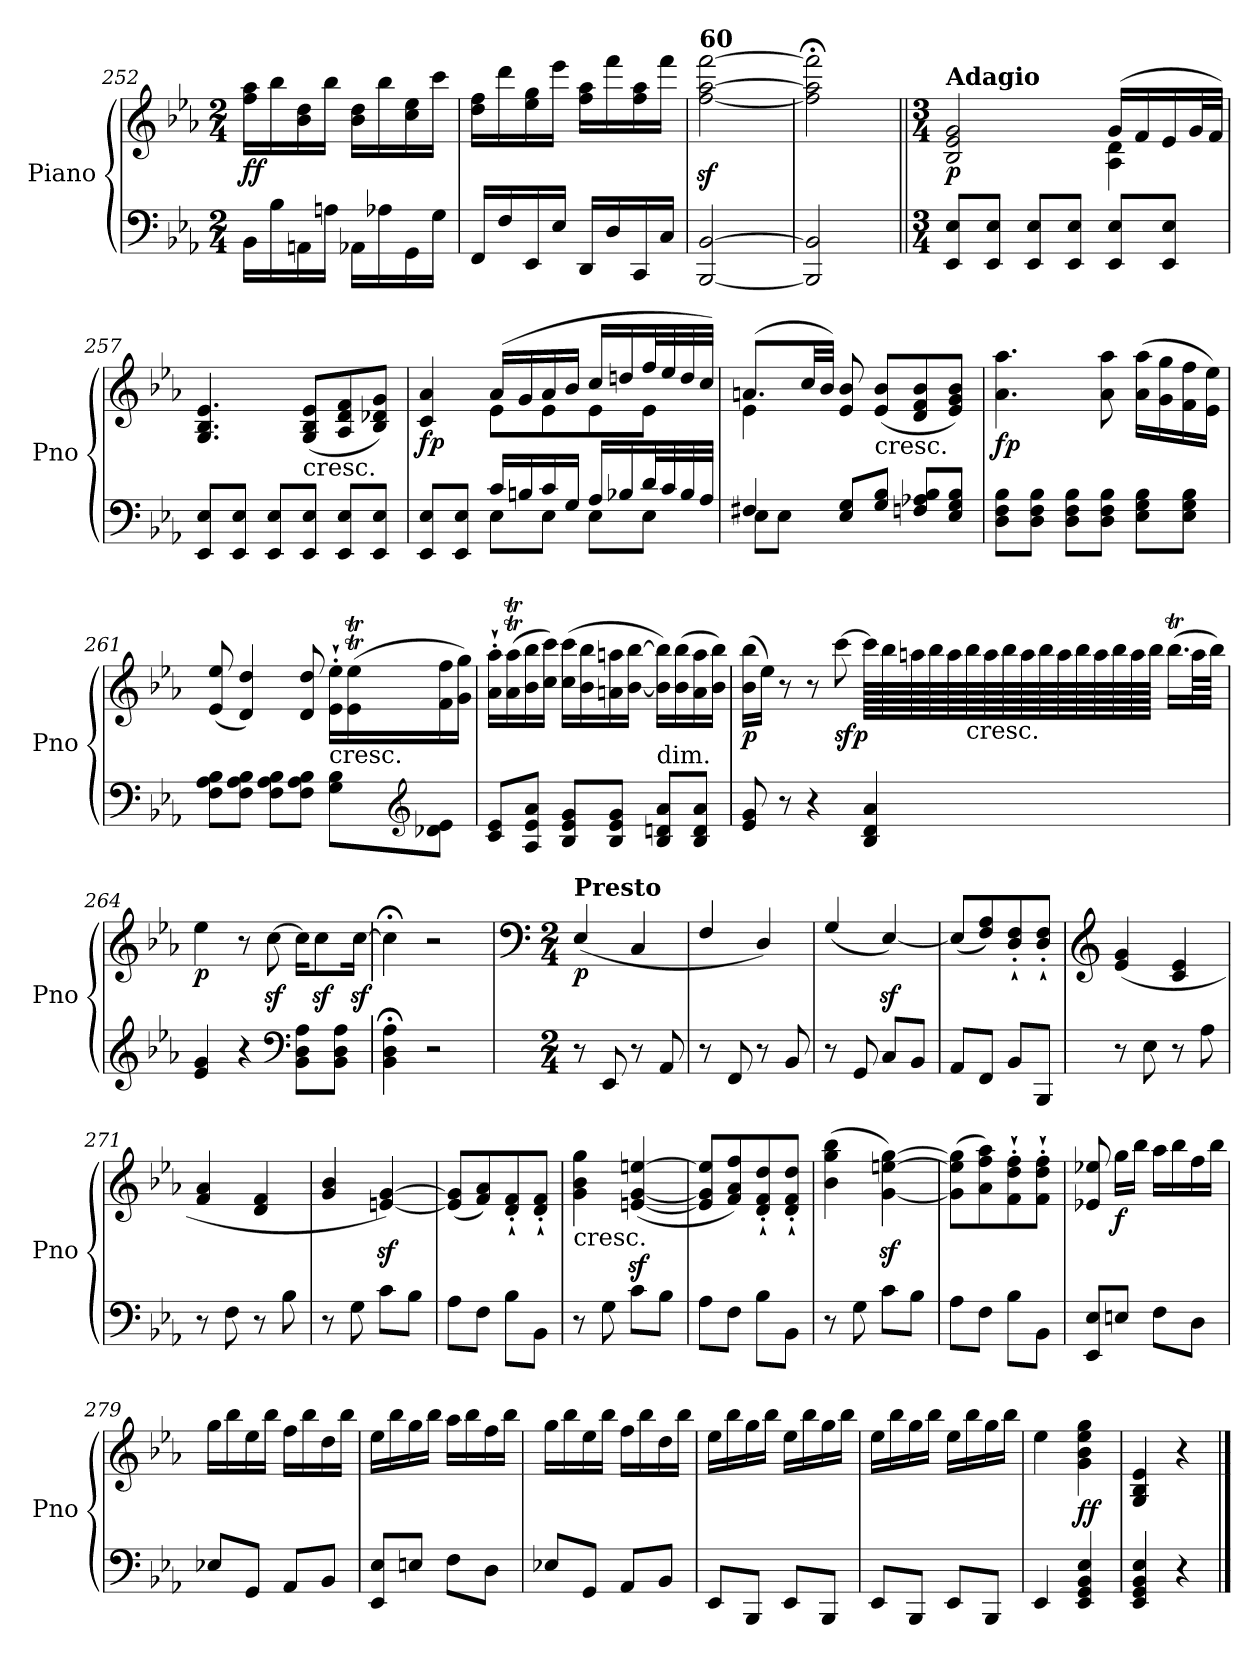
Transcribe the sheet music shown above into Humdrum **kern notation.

**kern	**kern	**dynam
*part1	*part1	*part1
*staff2	*staff1	*staff1/2
*I"Piano	*	*
*I'Pno	*	*
*clefF4	*clefG2	*
*k[b-e-a-]	*k[b-e-a-]	*
*E-:	*E-:	*
*M2/4	*M2/4	*
=252	=252	=252
!	!	!LO:DY:b
16BB-\LL	16ff\ 16aa-\LL	ff
16B-\	16bb-\	.
16AAn\	16b-\ 16dd\	.
16An\JJ	16bb-\JJ	.
16AA-X\LL	16b-\ 16dd\LL	.
16A-X\	16bb-\	.
16GG\	16cc\ 16ee-\	.
16G\JJ	16ccc\JJ	.
=253	=253	=253
16FF/LL	16dd\ 16ff\LL	.
16F/	16ddd\	.
16EE-/	16ee-\ 16gg\	.
16E-/JJ	16eee-\JJ	.
16DD/LL	16ff\ 16aa-\LL	.
16D/	16fff\	.
16CC/	16ff\ 16aa-\	.
16C/JJ	16fff\JJ	.
=254	=254	=254
!	!LO:TX:a:B:t=60	!
[2BBB-/ [2BB-/	[2ff\z< [2aa-\z< [2fff\z<	.
=255	=255	=255
2BBB-/] 2BB-/]	2ff\];< 2aa-\];< 2fff\];<	.
!!LO:LB:g=z
=256||	=256||	=256||
*M3/4	*M3/4	*
*	*^	*
!	!LO:TX:a:B:t=Adagio	!	!
!	!	!	!LO:DY:b
8EE-/ 8E-/L	2B-/ 2e-/ 2g/	2ryy	p
8EE-/ 8E-/J	.	.	.
8EE-/ 8E-/L	.	.	.
8EE-/ 8E-/J	.	.	.
8EE-/ 8E-/L	(>16g/LL	4A-\ 4d\	.
.	16f/	.	.
8EE-/ 8E-/J	16e-/	.	.
.	32g/L	.	.
.	32f/JJJ)	.	.
*	*v	*v	*
=257	=257	=257
8EE-/ 8E-/L	4.G/ 4.B-/ 4.e-/	.
8EE-/ 8E-/J	.	.
8EE-/ 8E-/L	.	.
!	!LO:TX:b:t=cresc.	!
8EE-/ 8E-/J	(<8G/ 8B-/ 8e-/L	.
8EE-/ 8E-/L	8A-/ 8d/ 8f/	.
8EE-/ 8E-/J	8B-/ 8d-X/ 8g/J)	.
=258	=258	=258
*^	*^	*
!	!	!	!	!LO:DY:b
8EE-/ 8E-/L	4ryy	4c/ 4a-/	4ryy	fp
8EE-/ 8E-/J	.	.	.	.
16c/LL	8E-\L	(>16a-/LL	8e-\L	.
16Bn/	.	16g/	.	.
16c/	8E-\J	16a-/	8e-\	.
16G/JJ	.	16b-/JJ	.	.
16A-/LL	8E-\L	16cc/LL	8e-\	.
16B-X/	.	16ddn/	.	.
32d/L	8E-\J	32ff/L	8e-\J	.
32c/	.	32ee-/	.	.
32B-/	.	32dd/	.	.
32A-/JJJ	.	32cc/JJJ)	.	.
!!LO:LB:g=z	!!
=259	=259	=259	=259	=259
4F#X/	8E-\L	(>8.an/L	4e-\	.
.	8E-\J	.	.	.
.	.	32cc/LL	.	.
.	.	32b-/JJJ)	.	.
8E-/ 8G/L	2ryy	8e-/ 8b-/	2ryy	.
!	!	!LO:TX:b:t=cresc.	!	!
8G/ 8B-/J	.	(>8e-/ 8b-/L	.	.
8Fn/ 8A-X/ 8B-/L	.	8d/ 8f/ 8b-/	.	.
8E-/ 8G/ 8B-/J	.	8e-/ 8g/ 8b-/J)	.	.
*v	*v	*	*	*
*	*v	*v	*
=260	=260	=260
!	!	!LO:DY:b
8D\ 8F\ 8B-\L	4.a-\ 4.aa-\	fp
8D\ 8F\ 8B-\J	.	.
8D\ 8F\ 8B-\L	.	.
8D\ 8F\ 8B-\J	8a-\ 8aa-\	.
8E-\ 8G\ 8B-\L	(>16a-\ 16aa-\LL	.
.	16g\ 16gg\	.
8E-\ 8G\ 8B-\J	16f\ 16ff\	.
.	16e-\ 16ee-\JJ)	.
=261	=261	=261
*	*^	*
8F\ 8A-\ 8B-\L	(>8e-/ 8ee-/	40%23ryy	.
8F\ 8A-\ 8B-\J	4d/ 4dd/)	.	.
8F\ 8A-\ 8B-\L	.	.	.
8F\ 8A-\ 8B-\J	8d/ 8dd/	.	.
!	!LO:TX:b:t=cresc.	!	!
8G\ 8B-\L	16e-\'` 16ee-\'`LL	.	.
.	(<16e-\T 16ee-\T	.	.
*	*	*Xtuplet	*
.	.	80ffLLLLyy	.
.	.	80ee-yy	.
.	.	80ddyy	.
.	.	80ee-JJJJyy	.
*clefG2	*	*	*
8d-X\ 8e-\J	16f\ 16ff\	8ryy	.
.	16g\ 16gg\JJ)	.	.
*	*v	*v	*
!!LO:LB:g=z
=262	=262	=262
8c/ 8e-/L	16a-\'` 16aa-\'`LL	.
.	(>16a-\T 16aa-\T	.
8A-/ 8e-/ 8a-/J	16b-\ 16bb-\	.
.	16cc\ 16ccc\JJ)	.
8B-/ 8e-/ 8g/L	(>16cc\ 16ccc\LL	.
.	16b-\ 16bb-\	.
8B-/ 8e-/ 8g/J	16an\ 16aan\	.
.	[16b-\ [16bb-\JJ	.
!LO:TX:a:t=dim.	!	!
8B-/ 8dn/ 8a-/L	16b-\] 16bb-\]LL)	.
.	(>16b-\ 16bb-\	.
8B-/ 8d/ 8a-/J	16a\ 16aa\	.
.	16b-\ 16bb-\JJ)	.
!!LO:LB:g=z
=263	=263	=263
!	!	!LO:DY:b
8e-/ 8g/	(>16b-\ 16bb-\LL	p
.	16ee-\JJ)	.
8r	8r	.
4r	8r	.
!	!	!LO:DY:b
.	[8ccc\	sfp
4B-/ 4d/ 4a-/	128ccc\LLLLL]	.
.	128bb-\	.
.	128aan\	.
.	128bb-\	.
.	128aa\	.
!	!LO:TX:b:t=cresc.	!
.	128bb-\	.
.	128aa\	.
.	128bb-\	.
.	128aa\	.
.	128bb-\	.
.	128aa\	.
.	128bb-\	.
.	128aa\	.
.	128bb-\	.
.	128aa\	.
.	128bb-\JJJJJ	.
.	(>16.bb-T\LL	.
.	64aa\LL	.
.	64bb-\JJJJ)	.
=264	=264	=264
!	!	!LO:DY:b
4e-/ 4g/	4ee-\	p
4r	8r	.
.	[8ccz<\	.
*clefF4	*	*
8BB-\ 8D\ 8A-\L	16cc\KL]	.
.	8ccz<\	.
8BB-\ 8D\ 8A-\J	.	.
.	[16ccz<\Jk	.
=265	=265	=265
4BB-\;< 4D\;< 4A-\;<	4cc;<\]	.
2r	2r	.
!!LO:PB:g=z
=266	=266	=266
*	*clefF4	*
*M2/4	*M2/4	*
!	!LO:TX:a:B:t=Presto	!
!	!	!LO:DY:b
8r	(>4E-/	p
8EE-/	.	.
8r	4C/	.
8AA-/	.	.
=267	=267	=267
8r	4F/	.
8FF/	.	.
8r	4D/)	.
8BB-/	.	.
=268	=268	=268
8r	(<4G/	.
8GG/	.	.
8C/L	[4E-z</)	.
8BB-/J	.	.
=269	=269	=269
8AA-/L	(<8E-/L]	.
8FF/J	8F/ 8A-/)	.
8BB-/L	8D/'` 8F/'`	.
8BBB-/J	8D/'` 8F/'`J	.
=270	=270	=270
*	*clefG2	*
8r	(>4e-/ 4g/	.
8E-\	.	.
8r	4c/ 4e-/	.
8A-\	.	.
=271	=271	=271
8r	4f/ 4a-/	.
8F\	.	.
8r	4d/ 4f/	.
8B-\	.	.
=272	=272	=272
8r	4g/ 4b-/	.
8G\	.	.
8c\L	[4en/z< [4g/z<)	.
8B-\J	.	.
=273	=273	=273
8A-\L	(<8e/] 8g/]L	.
8F\J	8f/ 8a-/)	.
8B-\L	8d/'` 8f/'`	.
8BB-\J	8d/'` 8f/'`J	.
=274	=274	=274
!	!LO:TX:b:t=cresc.	!
8r	4g\ 4b-\ 4gg\	.
8G\	.	.
8c\L	(<[4en/z< [4g/z< [4een/z<	.
8B-\J	.	.
!!LO:LB:g=z
=275	=275	=275
8A-\L	8e/] 8g/] 8ee/]L	.
8F\J	8f/ 8a-/ 8ff/)	.
8B-\L	8d/'` 8f/'` 8dd/'`	.
8BB-\J	8d/'` 8f/'` 8dd/'`J	.
=276	=276	=276
8r	(>4b-\ 4gg\ 4bb-\	.
8G\	.	.
8c\L	[4g\z< [4een\z< [4gg\z<)	.
8B-\J	.	.
=277	=277	=277
8A-\L	(>8g\] 8ee\] 8gg\]L	.
8F\J	8a-\ 8ff\ 8aa-\)	.
8B-\L	8f\'` 8dd\'` 8ff\'`	.
8BB-\J	8f\'` 8dd\'` 8ff\'`J	.
=278	=278	=278
8EE-/ 8E-/L	8e-X/ 8ee-X/	.
!	!	!LO:DY:b
8En/J	16gg\LL	f
.	16bb-\JJ	.
8F\L	16aa-\LL	.
.	16bb-\	.
8D\J	16ff\	.
.	16bb-\JJ	.
=279	=279	=279
8E-X/L	16gg\LL	.
.	16bb-\	.
8GG/J	16ee-\	.
.	16bb-\JJ	.
8AA-/L	16ff\LL	.
.	16bb-\	.
8BB-/J	16dd\	.
.	16bb-\JJ	.
=280	=280	=280
8EE-/ 8E-/L	16ee-\LL	.
.	16bb-\	.
8En/J	16gg\	.
.	16bb-\JJ	.
8F\L	16aa-\LL	.
.	16bb-\	.
8D\J	16ff\	.
.	16bb-\JJ	.
!!LO:LB:g=z
=281	=281	=281
8E-X/L	16gg\LL	.
.	16bb-\	.
8GG/J	16ee-\	.
.	16bb-\JJ	.
8AA-/L	16ff\LL	.
.	16bb-\	.
8BB-/J	16dd\	.
.	16bb-\JJ	.
=282	=282	=282
8EE-/L	16ee-\LL	.
.	16bb-\	.
8BBB-/J	16gg\	.
.	16bb-\JJ	.
8EE-/L	16ee-\LL	.
.	16bb-\	.
8BBB-/J	16gg\	.
.	16bb-\JJ	.
=283	=283	=283
8EE-/L	16ee-\LL	.
.	16bb-\	.
8BBB-/J	16gg\	.
.	16bb-\JJ	.
8EE-/L	16ee-\LL	.
.	16bb-\	.
8BBB-/J	16gg\	.
.	16bb-\JJ	.
=284	=284	=284
4EE-/	4ee-\	.
!	!	!LO:DY:b
4EE-/ 4GG/ 4BB-/ 4E-/	4g\ 4b-\ 4ee-\ 4gg\	ff
=285	=285	=285
4EE-/ 4GG/ 4BB-/ 4E-/	4G/ 4B-/ 4e-/	.
4r	4r	.
==	==	==
*-	*-	*-
